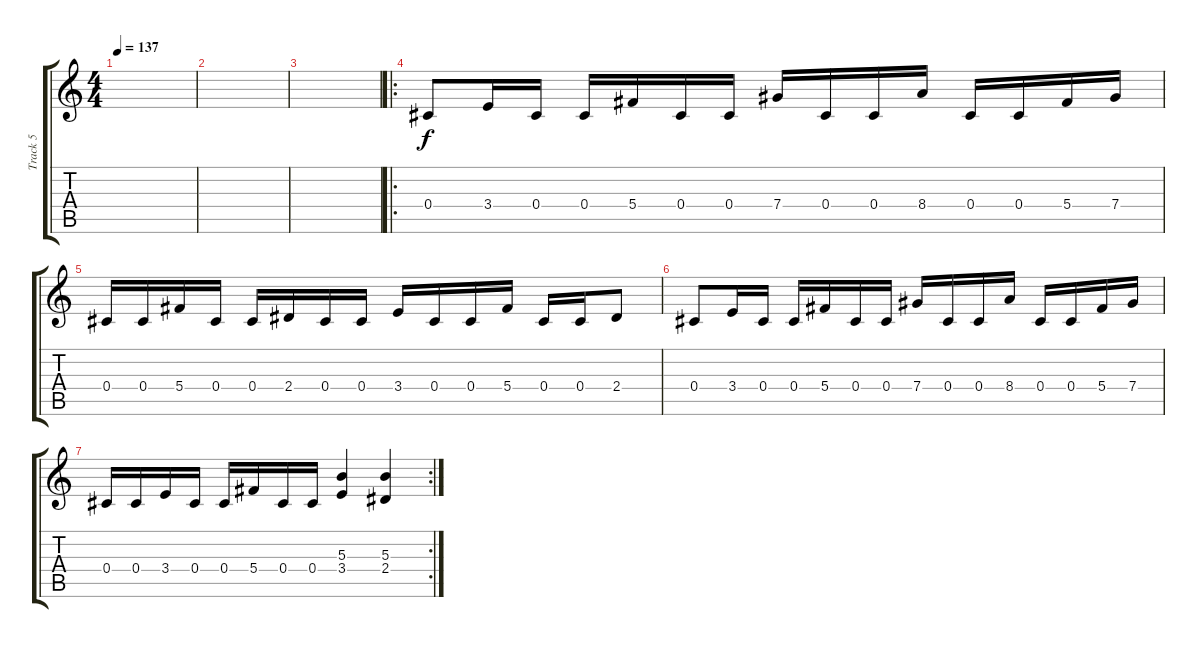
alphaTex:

\track ("Track 5" "Track 5") {instrument distortionguitar}
\staff {score tabs}
\tuning (Eb4 Bb3 Gb3 Db3 Ab2 Eb2) {hide}
\ts (4 4)
\tempo 137
\clef g2
\ks c
|
|
|
\ro
0.4.8 3.4.16 0.4.16 0.4.16 5.4.16 0.4.16 0.4.16 7.4.16 0.4.16 0.4.16 8.4.16 0.4.16 0.4.16 5.4.16 7.4.16 |
0.4.16 0.4.16 5.4.16 0.4.16 0.4.16 2.4.16 0.4.16 0.4.16 3.4.16 0.4.16 0.4.16 5.4.16 0.4.16 0.4.16 2.4.8 |
0.4.8 3.4.16 0.4.16 0.4.16 5.4.16 0.4.16 0.4.16 7.4.16 0.4.16 0.4.16 8.4.16 0.4.16 0.4.16 5.4.16 7.4.16 |
\rc 2
0.4.16 0.4.16 3.4.16 0.4.16 0.4.16 5.4.16 0.4.16 0.4.16 (5.3 3.4).4 (5.3 2.4).4
